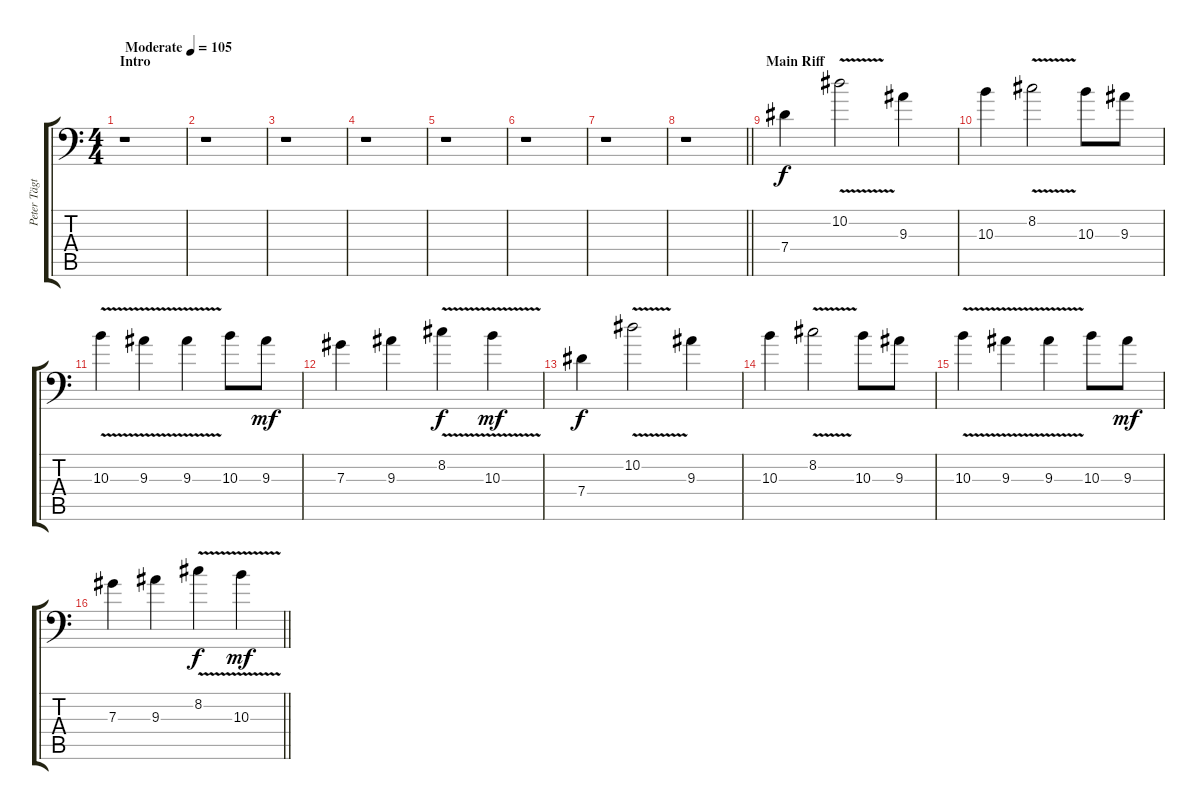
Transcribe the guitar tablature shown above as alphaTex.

\track ("Peter Tägtgren (Lead 1)" "Peter Tägt") {instrument distortionguitar}
\staff {score tabs}
\tuning (Bb3 F3 Db3 Ab2 Eb2 Bb1) {hide}
\ts (4 4)
\section ("" "Intro")
\tempo (105 "Moderate")
\clef f4
\ks c
r.1{dy f instrument distortionguitar} |
r.1 |
r.1 |
r.1 |
r.1 |
r.1 |
r.1 |
\barLineRight lightlight
r.1 |
\section ("" "Main Riff")
7.4.4 10.2{v}.2 9.3.4 |
10.3.4 8.2{v}.2 10.3.8 9.3.8 |
10.3{v}.4 9.3{v}.4 9.3{v}.4 10.3.8 9.3.8{dy mf} |
7.3.4 9.3.4 8.2{v}.4{dy f} 10.3{v}.4{dy mf} |
7.4.4{dy f} 10.2{v}.2 9.3.4 |
10.3.4 8.2{v}.2 10.3.8 9.3.8 |
10.3{v}.4 9.3{v}.4 9.3{v}.4 10.3.8 9.3.8{dy mf} |
\barLineRight lightlight
7.3.4 9.3.4 8.2{v}.4{dy f} 10.3{v}.4{dy mf}
